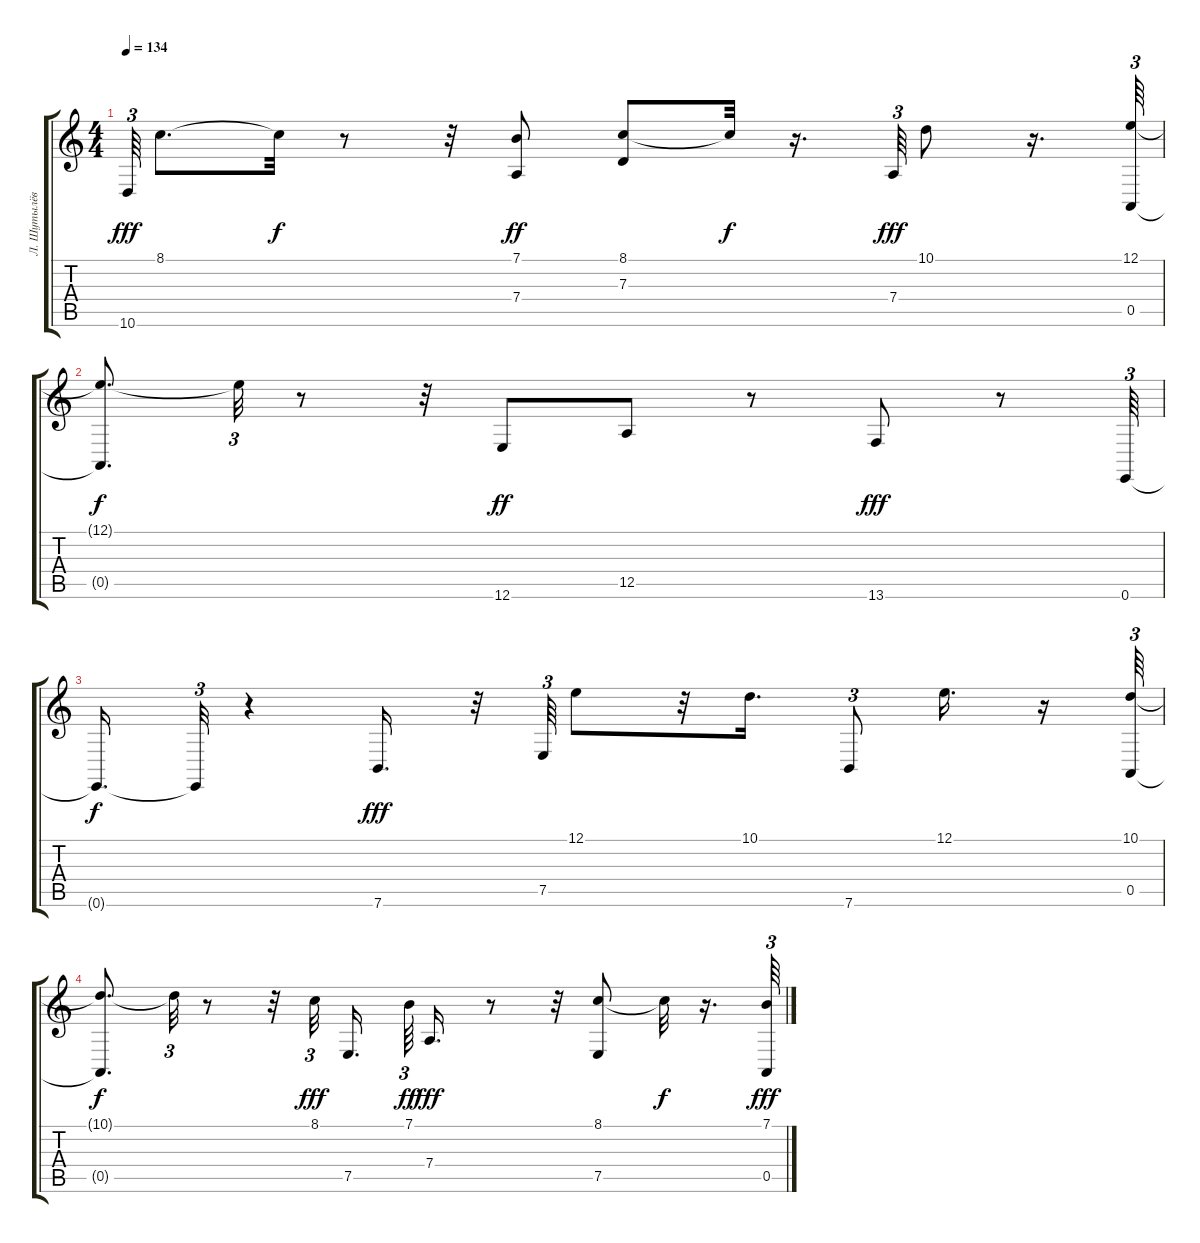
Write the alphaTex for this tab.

\track ("Л. Шутылёв" "Л. Шутылёв") {instrument stringensemble1}
\staff {score tabs}
\tuning (E4 B3 G3 D3 A2 E2) {hide}
\ts (4 4)
\tempo 134
\clef g2
\ks c
10.6.64{tu (3 2) dy fff} 8.1.8{d} 8.1{t}.32{dy f} r.8 r.32 (7.1 7.4).8{dy ff} (8.1 7.3).8 8.1{t}.32{dy f} r.16{d} 7.4.64{tu (3 2) dy fff} 10.1.8 r.16{d} (12.1 0.5).64{tu (3 2)} |
(12.1{t} 0.5{t}).8{d dy f} 12.1{t}.32{tu (3 2)} r.8 r.32 12.6.8{dy ff} 12.5.8 r.8 13.6.8{dy fff} r.8 0.6.64{tu (3 2)} |
0.6{t}.16{d dy f} 0.6{t}.32{tu (3 2)} r.4 7.6.16{d dy fff} r.32 7.5.64{tu (3 2)} 12.1.8 r.32 10.1.16{d} 7.6.8{tu (3 2)} 12.1.16{d} r.16 (10.1 0.5).64{tu (3 2)} |
(10.1{t} 0.5{t}).8{d dy f} 10.1{t}.32{tu (3 2)} r.8 r.32 8.1.32{tu (3 2) dy fff beam splitsecondary} 7.5.16{d beam splitsecondary} 7.1.64{tu (3 2) dy ff} 7.4.16{d dy fff} r.8 r.32 (8.1 7.5).8 8.1{t}.32{dy f} r.16{d} (7.1 0.5).64{tu (3 2) dy fff}
